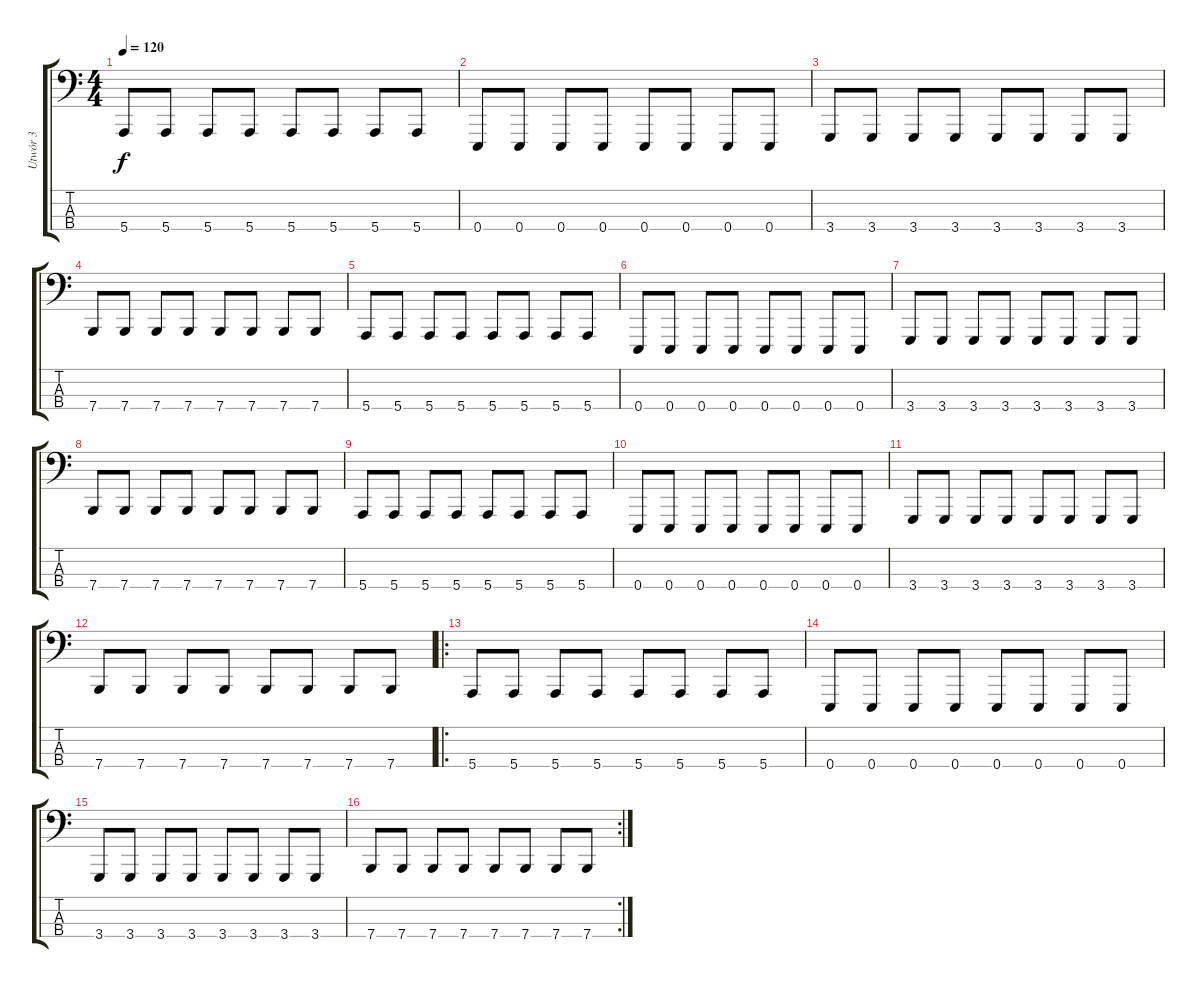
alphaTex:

\track ("Utwór 3" "Utwór 3") {instrument lead8bassandlead}
\staff {score tabs}
\tuning (G2 D2 A1 E1) {hide}
\ts (4 4)
\tempo 120
\clef f4
\ks c
5.4.8{dy f} 5.4.8 5.4.8 5.4.8 5.4.8 5.4.8 5.4.8 5.4.8 |
0.4.8 0.4.8 0.4.8 0.4.8 0.4.8 0.4.8 0.4.8 0.4.8 |
3.4.8 3.4.8 3.4.8 3.4.8 3.4.8 3.4.8 3.4.8 3.4.8 |
7.4.8 7.4.8 7.4.8 7.4.8 7.4.8 7.4.8 7.4.8 7.4.8 |
5.4.8 5.4.8 5.4.8 5.4.8 5.4.8 5.4.8 5.4.8 5.4.8 |
0.4.8 0.4.8 0.4.8 0.4.8 0.4.8 0.4.8 0.4.8 0.4.8 |
3.4.8 3.4.8 3.4.8 3.4.8 3.4.8 3.4.8 3.4.8 3.4.8 |
7.4.8 7.4.8 7.4.8 7.4.8 7.4.8 7.4.8 7.4.8 7.4.8 |
5.4.8 5.4.8 5.4.8 5.4.8 5.4.8 5.4.8 5.4.8 5.4.8 |
0.4.8 0.4.8 0.4.8 0.4.8 0.4.8 0.4.8 0.4.8 0.4.8 |
3.4.8 3.4.8 3.4.8 3.4.8 3.4.8 3.4.8 3.4.8 3.4.8 |
7.4.8 7.4.8 7.4.8 7.4.8 7.4.8 7.4.8 7.4.8 7.4.8 |
\ro
5.4.8 5.4.8 5.4.8 5.4.8 5.4.8 5.4.8 5.4.8 5.4.8 |
0.4.8 0.4.8 0.4.8 0.4.8 0.4.8 0.4.8 0.4.8 0.4.8 |
3.4.8 3.4.8 3.4.8 3.4.8 3.4.8 3.4.8 3.4.8 3.4.8 |
\rc 2
7.4.8 7.4.8 7.4.8 7.4.8 7.4.8 7.4.8 7.4.8 7.4.8
